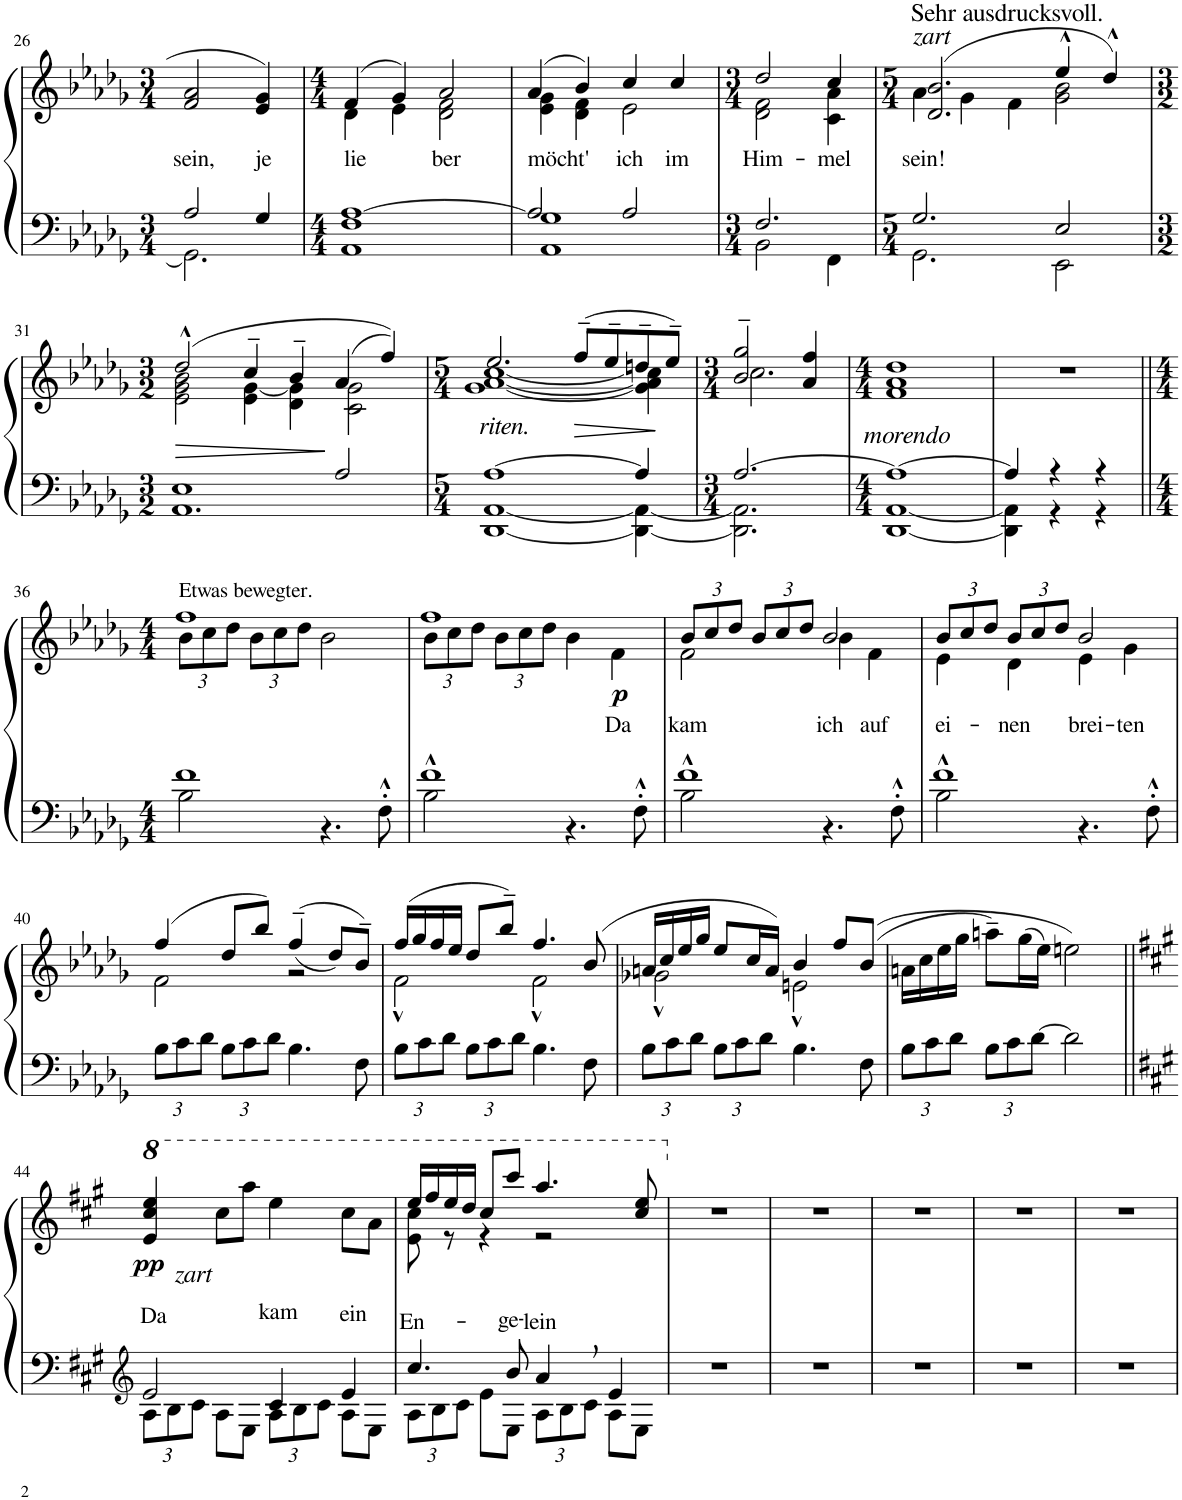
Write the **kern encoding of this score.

**kern	**text	**kern	**text	**dynam
*part1	*part1	*part1	*part1	*part1
*staff2	*staff2	*staff1	*staff1	*staff1/2
*I"Piano	*	*	*	*
*I'Pno.	*	*	*	*
!!LO:PB:g=z
*clefF4	*	*clefG2	*	*
*k[b-e-a-d-g-]	*	*k[b-e-a-d-g-]	*	*
*M3/4	*	*M3/4	*	*
=26	=26	=26	=26	=26
*^	*	*	*	*
!	!	!	!	!LO:LY:b	!
2A-/	2.GG-\]	.	2f/ 2a-/	sein,	.
!	!	!	!	!LO:LY:b	!
4G-/	.	.	4e-/ 4g-/	je	.
=27	=27	=27	=27	=27	=27
*M4/4	*	*	*M4/4	*	*
!	!	!	!	!LO:LY:b	!
*	*	*	*^	*	*
1F [1A-	1AA-	.	(4f/	4d-\	lie-	.
.	.	.	4g-/)	4e-\	.	.
!	!	!	!	!	!LO:LY:b	!
.	.	.	2a-/	2d-\ 2f\	ber	.
=28	=28	=28	=28	=28	=28	=28
!	!	!	!	!	!LO:LY:b	!
2A-/]	1AA- 1G-	.	(4a-/	4e-\ 4g-\	möcht'-	.
.	.	.	4b-/)	4d-\ 4f\	.	.
!	!	!	!	!	!LO:LY:b	!
2A-/	.	.	4cc/	2e-\	ich	.
!	!	!	!	!	!LO:LY:b	!
.	.	.	4cc/	.	im	.
=29	=29	=29	=29	=29	=29	=29
*M3/4	*	*	*M3/4	*	*	*
!	!	!	!	!	!LO:LY:b	!
2.F/	2BB-\	.	2dd-/	2d-\ 2f\	Him-	.
!	!	!	!	!	!LO:LY:b	!
.	4FF\	.	4cc/	4c\ 4a-\	-mel	.
=30	=30	=30	=30	=30	=30	=30
*M5/4	*	*	*M5/4	*	*	*
!	!	!	!LO:TX:a:i:t=zart	!	!	!
!	!	!	!LO:TX:a:t=Sehr ausdrucksvoll.	!	!	!
!	!	!	!	!	!LO:LY:b	!
2.G-/	2.GG-\	.	(2.d-/ 2.b-/	4a-\	sein!	.
.	.	.	.	4g-\	.	.
.	.	.	.	4f\	.	.
2E-/	2EE-\	.	4ee-^^/	2g-\ 2b-\	.	.
.	.	.	4dd-^^/)	.	.	.
!!LO:LB:g=z	!!
=31	=31	=31	=31	=31	=31	=31
*M3/2	*	*	*M3/2	*	*	*
!	!	!	!	!	!	!LO:HP:b
1E-	1.AA-	.	(2dd-^^/	2e-\ 2g-\ 2b-\	.	>
.	.	.	4cc~/	4e-\ [4g-\	.	.
.	.	.	4b-~/	4d-\ 4g-\]	.	.
2A-/	.	.	(4a-/	2c\ 2g-\	.	]
.	.	.	4ff/))	.	.	.
=32	=32	=32	=32	=32	=32	=32
*M5/4	*	*	*M5/4	*	*	*
!	!	!	!LO:TX:b:i:t=riten.	!	!	!
[1A-	[1DD- [1AA-	.	2.ee-/	[1g- [1a- [1cc	.	.
!	!	!	!	!	!	!LO:HP:b
.	.	.	(8ff~/L	.	.	>
.	.	.	8ee-~/	.	.	.
4A-/]	4DD-\_ 4AA-\_	.	8ddn~/	4g-\] 4a-\] 4cc\]	.	.
.	.	.	8ee-~/J)	.	.	]
=33	=33	=33	=33	=33	=33	=33
*M3/4	*	*	*M3/4	*	*	*
[2.A-/	2.DD-\] 2.AA-\]	.	2b-/~ 2gg-/~	2.cc\	.	.
.	.	.	4a-/ 4ff/	.	.	.
*	*	*	*v	*v	*	*
=34	=34	=34	=34	=34	=34
*M4/4	*	*	*M4/4	*	*
!	!	!	!LO:TX:b:i:t=morendo	!	!
1A-_	[1DD- [1AA-	.	1f 1a- 1dd-	.	.
=35	=35	=35	=35	=35	=35
*M3/4	*	*	*M3/4	*	*
4A-/]	4DD-\] 4AA-\]	.	2.r	.	.
4r	4r	.	.	.	.
4r	4r	.	.	.	.
!!LO:LB:g=z
=36||	=36||	=36||	=36||	=36||	=36||
*M4/4	*	*	*M4/4	*	*
*	*	*	*^	*	*
*	*	*	*	*Xbrackettup	*	*
!	!	!	!LO:TX:a:t=Etwas bewegter.	!	!	!
1f	2B-\	.	1ff	12b-\L	.	.
.	.	.	.	12cc\	.	.
.	.	.	.	12dd-\J	.	.
.	.	.	.	12b-\L	.	.
.	.	.	.	12cc\	.	.
.	.	.	.	12dd-\J	.	.
.	4.r	.	.	2b-\	.	.
.	8F'>^^\	.	.	.	.	.
=37	=37	=37	=37	=37	=37	=37
1f^^	2B-\	.	1ff	12b-\L	.	.
.	.	.	.	12cc\	.	.
.	.	.	.	12dd-\J	.	.
.	.	.	.	12b-\L	.	.
.	.	.	.	12cc\	.	.
.	.	.	.	12dd-\J	.	.
.	4.r	.	.	4b-\	.	.
!	!	!	!	!	!LO:LY:b	!LO:DY:b
.	.	.	.	4f\	Da	p
.	8F'>^^\	.	.	.	.	.
=38	=38	=38	=38	=38	=38	=38
!	!	!	!	!	!LO:LY:b	!
1f^^	2B-\	.	12b-/L	2f\	kam	.
.	.	.	12cc/	.	.	.
.	.	.	12dd-/J	.	.	.
.	.	.	12b-/L	.	.	.
.	.	.	12cc/	.	.	.
.	.	.	12dd-/J	.	.	.
!	!	!	!	!	!LO:LY:b	!
.	4.r	.	2b-/	4b-\	ich	.
!	!	!	!	!	!LO:LY:b	!
.	.	.	.	4f\	auf	.
.	8F'>^^\	.	.	.	.	.
=39	=39	=39	=39	=39	=39	=39
!	!	!	!	!	!LO:LY:b	!
1f^^	2B-\	.	12b-/L	4e-\	ei-	.
.	.	.	12cc/	.	.	.
.	.	.	12dd-/J	.	.	.
!	!	!	!	!	!LO:LY:b	!
.	.	.	12b-/L	4d-\	-nen	.
.	.	.	12cc/	.	.	.
.	.	.	12dd-/J	.	.	.
!	!	!	!	!	!LO:LY:b	!
.	4.r	.	2b-/	4e-\	brei-	.
!	!	!	!	!	!LO:LY:b	!
.	.	.	.	4g-\	-ten	.
.	8F'>^^\	.	.	.	.	.
*v	*v	*	*	*	*	*
!!LO:LB:g=z	!!
=40	=40	=40	=40	=40	=40
*Xbrackettup	*	*	*	*	*
12B-\L	.	(4ff/	2f\	.	.
12c\	.	.	.	.	.
12d-\J	.	.	.	.	.
12B-\L	.	8dd-/L	.	.	.
12c\	.	.	.	.	.
.	.	8bb-/J)	.	.	.
12d-\J	.	.	.	.	.
4.B-\	.	(<(4ff~/	2r	.	.
.	.	8dd-/L)	.	.	.
8F\	.	8b-~/J)	.	.	.
=41	=41	=41	=41	=41	=41
12B-\L	.	(16ff/LL	2f^^\	.	.
.	.	16gg-/	.	.	.
12c\	.	.	.	.	.
.	.	16ff/	.	.	.
12d-\J	.	.	.	.	.
.	.	16ee-/JJ	.	.	.
12B-\L	.	8dd-/L	.	.	.
12c\	.	.	.	.	.
.	.	8bb-~/J)	.	.	.
12d-\J	.	.	.	.	.
4.B-\	.	4.ff/	2f^^\	.	.
8F\	.	(8b-/	.	.	.
=42	=42	=42	=42	=42	=42
12B-\L	.	16an/LL	2g-X^^\	.	.
.	.	16cc/	.	.	.
12c\	.	.	.	.	.
.	.	16ee-/	.	.	.
12d-\J	.	.	.	.	.
.	.	16gg-/JJ	.	.	.
12B-\L	.	8ee-/L	.	.	.
12c\	.	.	.	.	.
.	.	16cc/L	.	.	.
12d-\J	.	.	.	.	.
.	.	16a/JJ)	.	.	.
4.B-\	.	4b-/	2en^^\	.	.
.	.	8ff/L	.	.	.
8F\	.	((8b-/J	.	.	.
*	*	*v	*v	*	*
=43	=43	=43	=43	=43
12B-\L	.	16an\LL	.	.
.	.	16cc\	.	.
12c\	.	.	.	.
.	.	16ee-\	.	.
12d-\J	.	.	.	.
.	.	16gg-\JJ	.	.
12B-\L	.	8aan~\L)	.	.
12c\	.	.	.	.
.	.	(16gg-\L	.	.
[12d-\J	.	.	.	.
.	.	16ee-\JJ)	.	.
2d-\]	.	2een\)	.	.
!!LO:LB:g=z
=44||	=44||	=44||	=44||	=44||
*clefG2	*	*	*	*
*k[f#c#g#]	*	*k[f#c#g#]	*	*
!	!LO:LY:a	!	!	!
*^	*	*	*	*
*	*	*	*8va	*	*
!	!	!	!LO:TX:b:i:t=zart	!	!
!	!	!	!	!	!LO:DY:b
2e/	12A\L	Da	4ee/ 4ccc#/ 4eee/	.	pp
.	12B\	.	.	.	.
.	12c#\J	.	.	.	.
.	8A\L	.	8ccc#\L	.	.
.	8E\J	.	8aaa\J	.	.
!	!	!LO:LY:a	!	!	!
4c#/	12A\L	kam	4eee\	.	.
.	12B\	.	.	.	.
.	12c#\J	.	.	.	.
!	!	!LO:LY:a	!	!	!
4e/	8A\L	ein	8ccc#\L	.	.
.	8E\J	.	8aa\J	.	.
=45	=45	=45	=45	=45	=45
!	!	!LO:LY:a	!	!	!
*	*	*	*^	*	*
4.cc#/	12A\L	En-	16eee/LL	8ee\ 8ccc#\	.	.
.	.	.	16fff#/	.	.	.
.	12B\	.	.	.	.	.
.	.	.	16eee/	8r	.	.
.	12c#\J	.	.	.	.	.
.	.	.	16ddd/JJ	.	.	.
.	8e\L	.	8ccc#/L	4r	.	.
!	!	!LO:LY:a	!	!	!	!
8b/	8E\J	-ge-	8cccc#/J	.	.	.
!	!	!LO:LY:a	!	!	!	!
4a,/	12A\L	-lein	4.aaa/	2r	.	.
.	12B\	.	.	.	.	.
.	12c#\J	.	.	.	.	.
4e/	8A\L	.	.	.	.	.
.	8E\J	.	8ccc#/ 8eee/	.	.	.
*v	*v	*	*	*	*	*
*	*	*v	*v	*	*
=46	=46	=46	=46	=46
*	*	*X8va	*	*
1r	.	1r	.	.
=47	=47	=47	=47	=47
1r	.	1r	.	.
=48	=48	=48	=48	=48
1r	.	1r	.	.
=49	=49	=49	=49	=49
1r	.	1r	.	.
=50	=50	=50	=50	=50
1r	.	1r	.	.
=	=	=	=	=
*-	*-	*-	*-	*-
